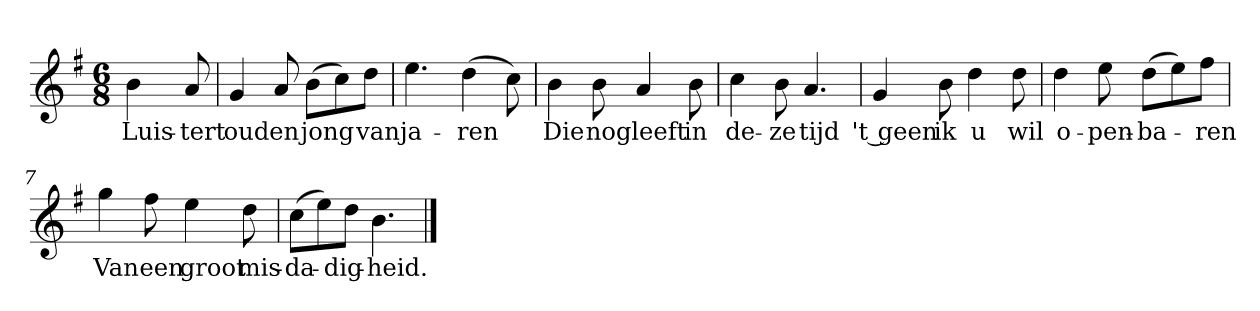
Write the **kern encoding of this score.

**kern	**text
*part1	*part1
*staff1	*staff1
*clefG2	*
*k[f#]	*
*G:	*
*M6/8	*
*MM120	*
=	=
4b	Luis-
8a	-tert
=1	=1
4g	oud
8a	en
(8b\L	jong
8cc\)	.
8dd\J	van
=2	=2
4.ee	ja-
(4dd	-ren
8cc)	.
=3	=3
4b	Die
8b	nog
4a	leeft
8b	in
=4	=4
4cc	de-
8b	-ze
4.a	tijd
=5	=5
4g	't geen
8b	ik
4dd	u
8dd	wil
=6	=6
4dd	o-
8ee	-pen-
(8dd\L	-ba-
8ee\)	.
8ff#\J	-ren
=7	=7
4gg	Van
8ff#	een
4ee	groot
8dd	mis-
=8	=8
(8cc\L	-da-
8ee\)	.
8dd\J	-dig-
4.b	-heid.
==	==
*-	*-
